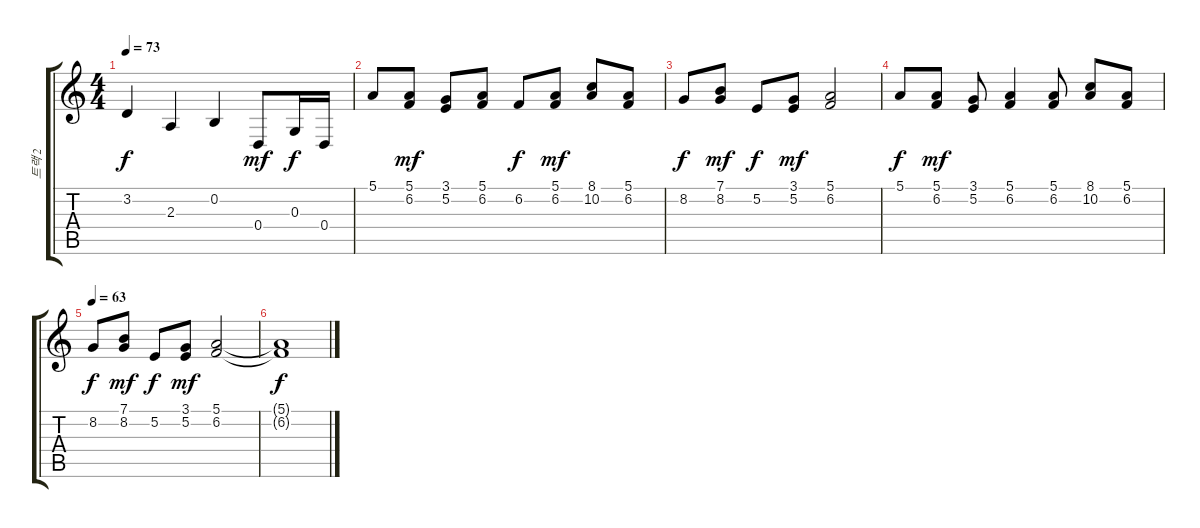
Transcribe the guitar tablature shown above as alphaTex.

\track ("트랙 2" "트랙 2") {instrument whistle}
\staff {score tabs}
\tuning (E4 B3 G3 D3 A2 E2) {hide}
\ts (4 4)
\tempo 73
\clef g2
\ks c
3.2.4{dy f} 2.3.4 0.2.4 0.4.8{dy mf} 0.3.16{dy f} 0.4.16 |
5.1.8 (5.1 6.2).8{dy mf} (3.1 5.2).8 (5.1 6.2).8 6.2.8{dy f} (5.1 6.2).8{dy mf} (8.1 10.2).8 (5.1 6.2).8 |
8.2.8{dy f} (7.1 8.2).8{dy mf} 5.2.8{dy f} (3.1 5.2).8{dy mf} (5.1 6.2).2 |
5.1.8{dy f} (5.1 6.2).8{dy mf} (3.1 5.2).8 (5.1 6.2).4 (5.1 6.2).8 (8.1 10.2).8 (5.1 6.2).8 |
\tempo 63
8.2.8{dy f} (7.1 8.2).8{dy mf} 5.2.8{dy f} (3.1 5.2).8{dy mf} (5.1 6.2).2 |
(5.1{t} 6.2{t}).1{dy f}
